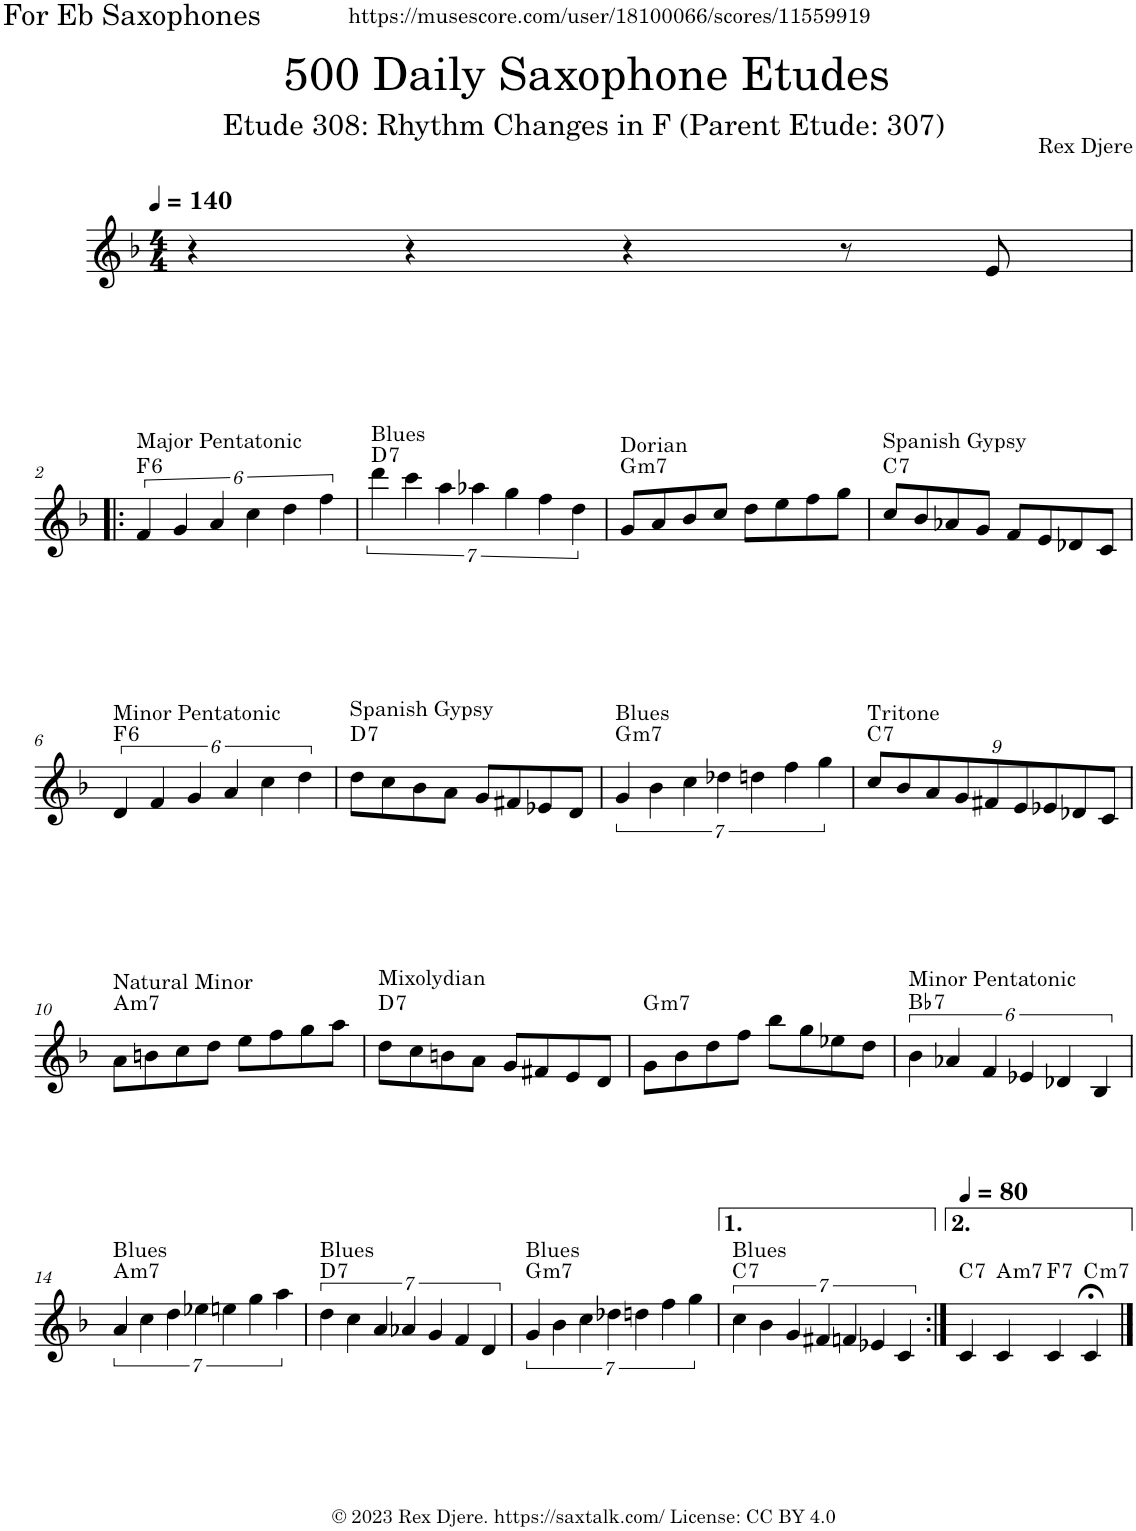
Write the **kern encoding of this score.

**kern	**harte
*part1	*part1
*staff1	*
*I"Alto Saxophone	*
*I'A. Sax.	*
*clefG2	*
*Trd5c9	*
*k[b-]	*
*M4/4	*
*MM140	*
=1	=1
4r	.
4r	.
4r	.
8r	.
8e/	.
!!LO:LB:g=z
=2!|:	=2!|:
!LO:TX:a:t=Major Pentatonic	!LO:H:kt=6
6f/	F:maj6
6g/	.
6a/	.
6cc\	.
6dd\	.
6ff\	.
=3	=3
!LO:TX:a:t=Blues	!LO:H:kt=7
7ddd\	D:7
7ccc\	.
7aa\	.
7aa-X\	.
7gg\	.
7ff\	.
7dd\	.
=4	=4
!LO:TX:a:t=Dorian	!LO:H:kt=m7
8g/L	G:min7
8a/	.
8b-/	.
8cc/J	.
8dd\L	.
8ee\	.
8ff\	.
8gg\J	.
=5	=5
!LO:TX:a:t=Spanish Gypsy	!LO:H:kt=7
8cc/L	C:7
8b-/	.
8a-X/	.
8g/J	.
8f/L	.
8e/	.
8d-X/	.
8c/J	.
!!LO:LB:g=z
=6	=6
!LO:TX:a:t=Minor Pentatonic	!LO:H:kt=6
6d/	F:maj6
6f/	.
6g/	.
6a/	.
6cc\	.
6dd\	.
=7	=7
!LO:TX:a:t=Spanish Gypsy	!LO:H:kt=7
8dd\L	D:7
8cc\	.
8b-\	.
8a\J	.
8g/L	.
8f#X/	.
8e-X/	.
8d/J	.
=8	=8
!LO:TX:a:t=Blues	!LO:H:kt=m7
7g/	G:min7
7b-\	.
7cc\	.
7dd-X\	.
7ddn\	.
7ff\	.
7gg\	.
=9	=9
*Xbrackettup	*
!LO:TX:a:t=Tritone	!LO:H:kt=7
9cc/L	C:7
9b-/	.
9a/	.
9g/	.
9f#X/	.
9e/	.
9e-X/	.
9d-X/	.
9c/J	.
!!LO:LB:g=z
=10	=10
!LO:TX:a:t=Natural Minor	!LO:H:kt=m7
8a\L	A:min7
8bn\	.
8cc\	.
8dd\J	.
8ee\L	.
8ff\	.
8gg\	.
8aa\J	.
=11	=11
!LO:TX:a:t=Mixolydian	!LO:H:kt=7
8dd\L	D:7
8cc\	.
8bn\	.
8a\J	.
8g/L	.
8f#X/	.
8e/	.
8d/J	.
=12	=12
!	!LO:H:kt=m7
8g\L	G:min7
8b-\	.
8dd\	.
8ff\J	.
8bb-\L	.
8gg\	.
8ee-X\	.
8dd\J	.
=13	=13
*brackettup	*
!LO:TX:a:t=Minor Pentatonic	!LO:H:kt=7
6b-\	Bb:7
6a-X/	.
6f/	.
6e-X/	.
6d-X/	.
6B-/	.
!!LO:LB:g=z
=14	=14
!LO:TX:a:t=Blues	!LO:H:kt=m7
7a/	A:min7
7cc\	.
7dd\	.
7ee-X\	.
7een\	.
7gg\	.
7aa\	.
=15	=15
!LO:TX:a:t=Blues	!LO:H:kt=7
7dd\	D:7
7cc\	.
7a/	.
7a-X/	.
7g/	.
7f/	.
7d/	.
=16	=16
!LO:TX:a:t=Blues	!LO:H:kt=m7
7g/	G:min7
7b-\	.
7cc\	.
7dd-X\	.
7ddn\	.
7ff\	.
7gg\	.
=17	=17
!LO:TX:a:t=Blues	!LO:H:kt=7
7cc\	C:7
7b-\	.
7g/	.
7f#X/	.
7fn/	.
7e-X/	.
7c/	.
=18:|!	=18:|!
*MM80	*
!	!LO:H:kt=7
4c/	C:7
!	!LO:H:kt=m7
4c/	A:min7
!	!LO:H:kt=7
4c/	F:7
!	!LO:H:kt=m7
4c;</	C:min7
==	==
*-	*-
